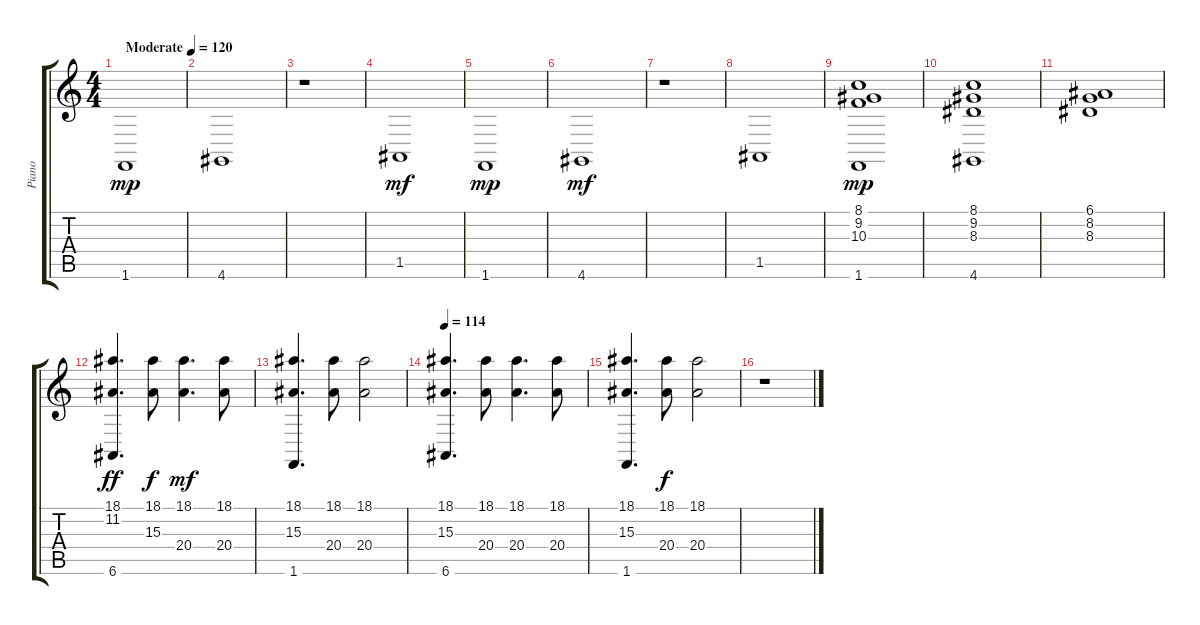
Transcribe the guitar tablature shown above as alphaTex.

\track ("Piano" "Piano") {instrument acousticgrandpiano}
\staff {score tabs}
\tuning (E4 B3 G3 D3 A2 E2) {hide}
\ts (4 4)
\tempo (120 "Moderate")
\clef g2
\ks c
1.6.1{dy mp instrument acousticgrandpiano} |
4.6.1 |
r.1 |
1.5.1{dy mf} |
1.6.1{dy mp} |
4.6.1{dy mf} |
r.1 |
1.5.1 |
(8.1 9.2 10.3 1.6).1{dy mp} |
(8.1 9.2 8.3 4.6).1 |
(6.1 8.2 8.3).1 |
(18.1 11.2 6.6).4{d dy ff} (18.1 15.3).8{dy f} (18.1 20.4).4{d dy mf} (18.1 20.4).8 |
(18.1 15.3 1.6).4{d} (18.1 20.4).8 (18.1 20.4).2 |
\tempo 114
(18.1 15.3 6.6).4{d} (18.1 20.4).8 (18.1 20.4).4{d} (18.1 20.4).8 |
(18.1 15.3 1.6).4{d} (18.1 20.4).8{dy f} (18.1 20.4).2 |
r.1
